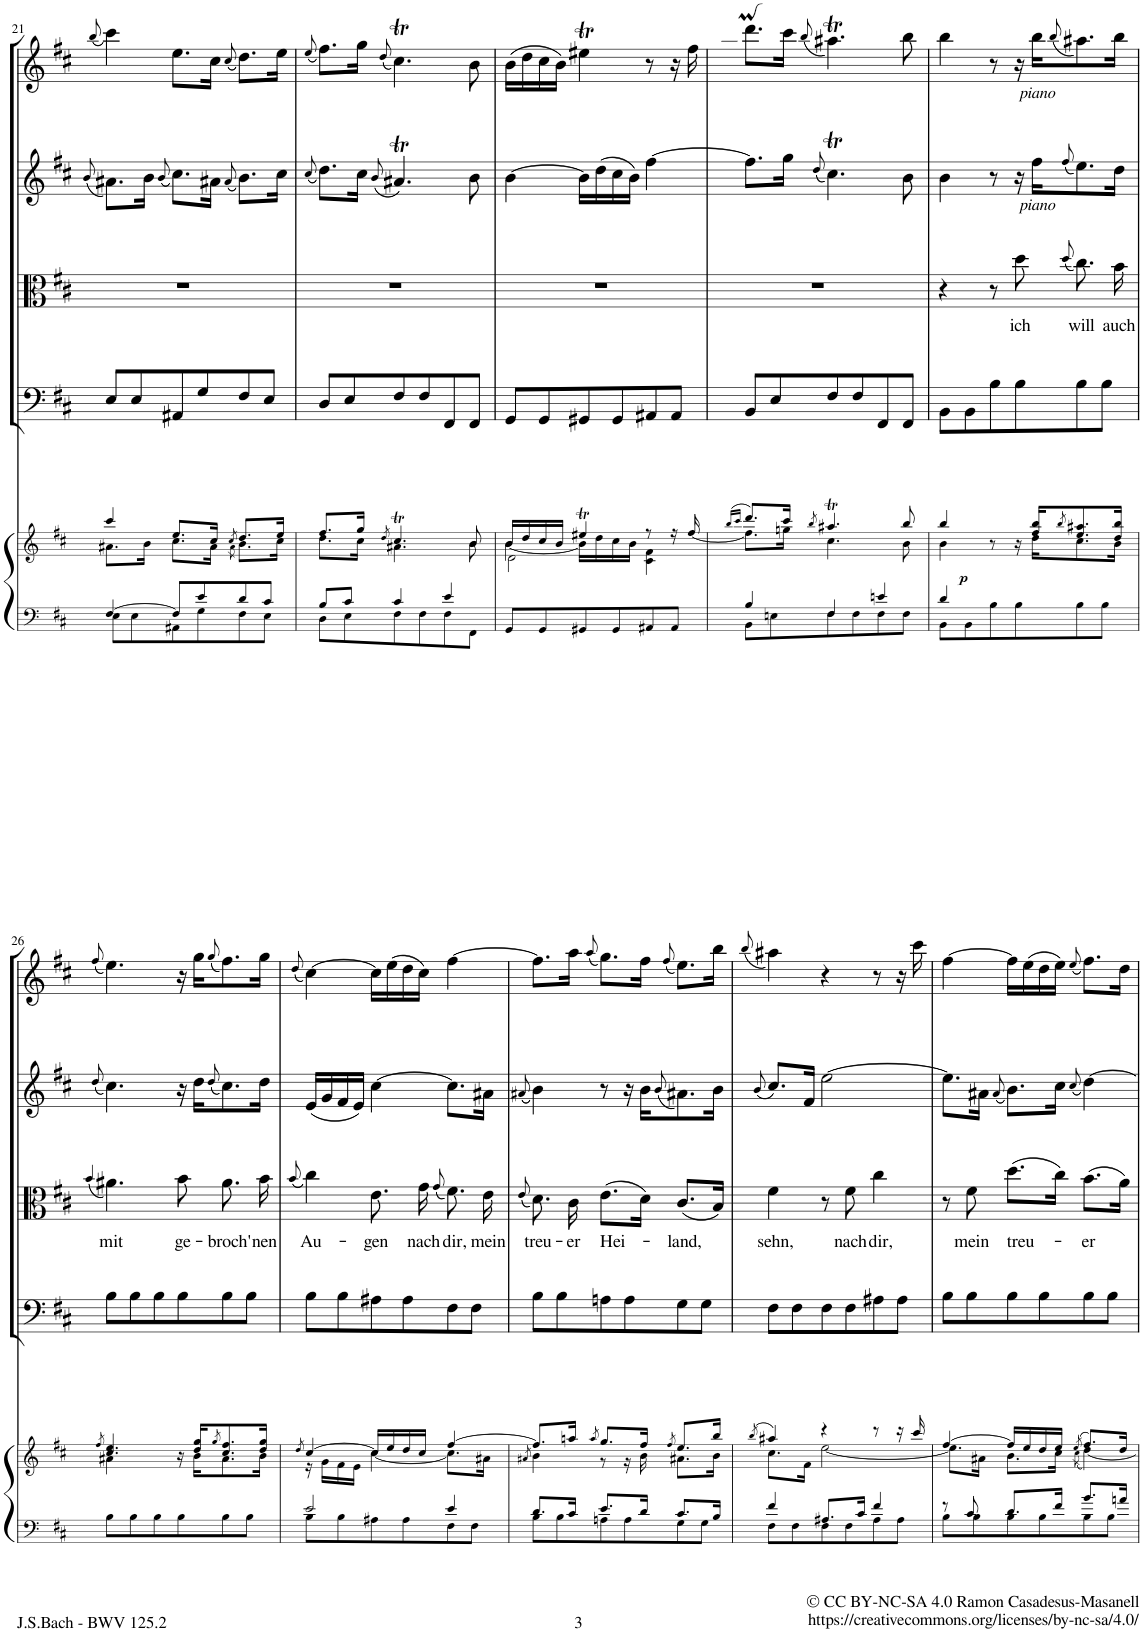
**kern	**kern	**dynam	**kern	**kern	**text	**kern	**dynam	**kern	**dynam
*part5	*part5	*part5	*part4	*part3	*part3	*part2	*part2	*part1	*part1
*staff6	*staff5	*staff5/6	*staff4	*staff3	*staff3	*staff2	*staff2	*staff1	*staff1
*I"Piano reduction	*	*	*I"Continuo	*I"Alto	*	*I"Oboe d'amore	*	*I"Flauto traverso	*
*I'Pno	*	*	*	*	*	*I'Ob	*	*I'Fl	*
!!LO:PB:g=z
*clefF4	*clefG2	*	*clefF4	*clefC3	*	*clefG2	*	*clefG2	*
*k[f#c#]	*k[f#c#]	*	*k[f#c#]	*k[f#c#]	*	*k[f#c#]	*	*k[f#c#]	*
*M3/4	*M3/4	*	*M3/4	*M3/4	*	*M3/4	*	*M3/4	*
=21	=21	=21	=21	=21	=21	=21	=21	=21	=21
.	.	.	.	.	.	(8qb/	.	(8qbb/	.
*^	*^	*	*	*	*	*	*	*	*
[4F#/	8E\L	4ccc#/	8.a#X\L	.	8E/L	2.r	.	8.a#X\L)	.	4ccc#\)	.
.	8E\	.	.	.	8E/	.	.	.	.	.	.
.	.	.	16b\Jk	.	.	.	.	16b\Jk	.	.	.
.	.	.	.	.	.	.	.	(8qb/	.	.	.
8F#/L]	8AA#X\	8.ee/L	8.cc#\L	.	8AA#X/	.	.	8.cc#\L)	.	8.ee\L	.
8e/	8G\	.	.	.	8G/	.	.	.	.	.	.
.	.	16cc#/Jk	16a#\Jk	.	.	.	.	16a#X\Jk	.	16cc#\Jk	.
.	.	8qcc#/	8qa#\	.	.	.	.	(8qa#/	.	(8qcc#/	.
8d/	8F#\	8.dd/L	8.b\L	.	8F#/	.	.	8.b\L)	.	8.dd\L)	.
8c#/J	8E\J	.	.	.	8E/J	.	.	.	.	.	.
.	.	16ee/Jk	16cc#\Jk	.	.	.	.	16cc#\Jk	.	16ee\Jk	.
=22	=22	=22	=22	=22	=22	=22	=22	=22	=22	=22	=22
.	.	.	.	.	.	.	.	(8qcc#/	.	(8qee/	.
8B/L	8D\L	8.ff#/L	8.dd\L	.	8D/L	2.r	.	8.dd\L)	.	8.ff#\L)	.
8c#/J	8E\	.	.	.	8E/	.	.	.	.	.	.
.	.	16gg/Jk	16cc#\Jk	.	.	.	.	16cc#\Jk	.	16gg\Jk	.
.	.	8qdd/	.	.	.	.	.	(8qb/	.	(8qdd/	.
4c#/	8F#\	4.cc#t/	4.a#X\	.	8F#/	.	.	4.a#Xt/)	.	4.cc#t\)	.
.	8F#\	.	.	.	8F#/	.	.	.	.	.	.
4e/	8F#\	.	.	.	8FF#/	.	.	.	.	.	.
.	8FF#\J	8b/	8b\	.	8FF#/J	.	.	8b\	.	8b\	.
*v	*v	*	*	*	*	*	*	*	*	*	*
=23	=23	=23	=23	=23	=23	=23	=23	=23	=23	=23
*	*	*^	*	*	*	*	*	*	*	*
8GG/L	16b/LL	[4b\	2d\	.	8GG/L	2.r	.	[4b\	.	(16b\LL	.
.	16dd/	.	.	.	.	.	.	.	.	16dd\	.
8GG/	16cc#/	.	.	.	8GG/	.	.	.	.	16cc#\	.
.	16b/JJ	.	.	.	.	.	.	.	.	16b\JJ)	.
8GG#X/	4ee#Xt/	16b\LL]	.	.	8GG#X/	.	.	16b\LL]	.	4ee#Xt\	.
.	.	16dd\	.	.	.	.	.	(16dd\	.	.	.
8GG#/	.	16cc#\	.	.	8GG#/	.	.	16cc#\	.	.	.
.	.	16b\JJ	.	.	.	.	.	16b\JJ)	.	.	.
8AA#X/	8r	4c#\ 4f#\	4ryy	.	8AA#X/	.	.	[4ff#\	.	8r	.
8AA#/J	16r	.	.	.	8AA#/J	.	.	.	.	16r	.
.	[<16ff#/	.	.	.	.	.	.	.	.	16ff#\	.
*	*v	*v	*v	*	*	*	*	*	*	*	*
=24	=24	=24	=24	=24	=24	=24	=24	=24	=24
.	(>16qbb/LL	.	.	.	.	.	.	.	.
.	16qccc#/JJ	.	.	.	.	.	.	.	.
*^	*^	*	*	*	*	*	*	*	*
4B/	8BB\L	8.ddd/L)	8.ff#\L]	.	8BB/L	2.r	.	8.ff#\L]	.	8.ddd\L	.
.	8En\	.	.	.	8E/	.	.	.	.	.	.
.	.	16ccc#/Jk	16ggn\Jk	.	.	.	.	16gg\Jk	.	16ccc#\Jk	.
.	.	8qbb/	.	.	.	.	.	(8qdd/	.	(8qbb/	.
4F#/	8F#\	4.aa#Xt/	4.cc#\	.	8F#/	.	.	4.cc#t\)	.	4.aa#Xt\)	.
.	8F#\	.	.	.	8F#/	.	.	.	.	.	.
4en/	8F#\	.	.	.	8FF#/	.	.	.	.	.	.
.	8F#\J	8bb/	8b\	.	8FF#/J	.	.	8b\	.	8bb\	.
=25	=25	=25	=25	=25	=25	=25	=25	=25	=25	=25	=25
!	!	!	!	!LO:DY:b	!	!	!	!	!	!	!
4d/	8BB\L	4bb/	4b\	p	8BB\L	4r	.	4b\	.	4bb\	.
.	8BB\	.	.	.	8BB\	.	.	.	.	.	.
4ryy	8B\	8r	8ryy	.	8B\	8r	.	8r	.	8r	.
!	!	!	!	!	!	!	!LO:LY:b	!	!	!	!
.	8B\	16r	16ryy	.	8B\	8dd\	ich	16r	.	16r	.
!	!	!	!	!	!	!	!	!	!LO:DY:b	!	!LO:DY:b
.	.	16ff#/ 16bb/KL	16dd\KL	.	.	.	.	16ff#\KL	other-dynamics	16bb\KL	other-dynamics
.	.	8qbb/	.	.	.	(8qdd/	.	(8qff#/	.	(8qbb/	.
!	!	!	!	!	!	!	!LO:LY:b	!	!	!	!
4ryy	8B\	8.ee/ 8.aa#X/	8.cc#\	.	8B\	8.cc#\)	will	8.ee\)	.	8.aa#X\)	.
.	8B\J	.	.	.	8B\J	.	.	.	.	.	.
!	!	!	!	!	!	!	!LO:LY:b	!	!	!	!
.	.	16dd/ 16bb/Jk	16b\Jk	.	.	16b\	auch	16dd\Jk	.	16bb\Jk	.
*v	*v	*	*	*	*	*	*	*	*	*	*
!!LO:LB:g=z
=26	=26	=26	=26	=26	=26	=26	=26	=26	=26	=26
.	8qff#/	.	.	.	(4qb/	.	(8qdd/	.	(8qff#/	.
!	!	!	!	!	!	!LO:LY:b	!	!	!	!
8B\L	4.cc#/ 4.ee/	4a#X\	.	8B\L	4.a#X\)	mit	4.cc#\)	.	4.ee\)	.
8B\	.	.	.	8B\	.	.	.	.	.	.
8B\	.	8ryy	.	8B\	.	.	.	.	.	.
!	!	!	!	!	!	!LO:LY:b	!	!	!	!
8B\	16r	16ryy	.	8B\	8b\	ge-	16r	.	16r	.
.	16dd/ 16gg/KL	16b\KL	.	.	.	.	16dd\KL	.	16gg\KL	.
.	8qgg/	.	.	.	.	.	(8qdd/	.	(8qgg/	.
!	!	!	!	!	!	!LO:LY:b	!	!	!	!
8B\	8.cc#/ 8.ff#/	8.a#\	.	8B\	8.a#\	-broch'-	8.cc#\)	.	8.ff#\)	.
8B\J	.	.	.	8B\J	.	.	.	.	.	.
!	!	!	!	!	!	!LO:LY:b	!	!	!	!
.	16dd/ 16gg/Jk	16b\Jk	.	.	16b\	-nen	16dd\Jk	.	16gg\Jk	.
=27	=27	=27	=27	=27	=27	=27	=27	=27	=27	=27
.	8qdd/	.	.	.	(8qb/	.	.	.	(8qdd/	.
*^	*	*	*	*	*	*	*	*	*	*
!	!	!	!	!	!	!	!LO:LY:b	!	!	!	!
2e/	8B\L	[4cc#/	16r	.	8B\L	4cc#\)	Au-	(16e/LL	.	[4cc#\)	.
.	.	.	16g\LL	.	.	.	.	16g/	.	.	.
.	8B\	.	16f#\	.	8B\	.	.	16f#/	.	.	.
.	.	.	16e\JJ	.	.	.	.	16e/JJ)	.	.	.
!	!	!	!	!	!	!	!LO:LY:b	!	!	!	!
.	8A#X\	16cc#/LL]	[4cc#\	.	8A#X\	8.e\	-gen	[4cc#\	.	16cc#\LL]	.
.	.	16ee/	.	.	.	.	.	.	.	(16ee\	.
.	8A#\	16dd/	.	.	8A#\	.	.	.	.	16dd\	.
!	!	!	!	!	!	!	!LO:LY:b	!	!	!	!
.	.	16cc#/JJ	.	.	.	16g\	nach	.	.	16cc#\JJ)	.
.	.	.	.	.	.	(8qg/	.	.	.	.	.
!	!	!	!	!	!	!	!LO:LY:b	!	!	!	!
4e/	8F#\	[4ff#/	8.cc#\L]	.	8F#\	8.f#\)	dir,	8.cc#\L]	.	[4ff#\	.
.	8F#\J	.	.	.	8F#\J	.	.	.	.	.	.
!	!	!	!	!	!	!	!LO:LY:b	!	!	!	!
.	.	.	16a#X\Jk	.	.	16e\	mein	16a#X\Jk	.	.	.
=28	=28	=28	=28	=28	=28	=28	=28	=28	=28	=28	=28
.	.	.	8qa#X/	.	.	(8qe/	.	(8qa#X/	.	.	.
!	!	!	!	!	!	!	!LO:LY:b	!	!	!	!
8.d/L	8B\L	8.ff#/L]	4b\	.	8B\L	8.d\)	treu-	4b\)	.	8.ff#\L]	.
.	8B\	.	.	.	8B\	.	.	.	.	.	.
!	!	!	!	!	!	!	!LO:LY:b	!	!	!	!
16c#/Jk	.	16aan/Jk	.	.	.	16c#\	-er	.	.	16aa\Jk	.
.	.	8qaa/	.	.	.	.	.	.	.	(8qaa/	.
!	!	!	!	!	!	!	!LO:LY:b	!	!	!	!
8.e/L	8An\	8.gg/L	8r	.	8An\	(8.e\L	Hei-	8r	.	8.gg\L)	.
.	8A\	.	16r	.	8A\	.	.	16r	.	.	.
16d/Jk	.	16ff#/Jk	16b\	.	.	16d\Jk)	.	16b\KL	.	16ff#\Jk	.
.	.	8qff#/	.	.	.	.	.	(8qb/	.	(8qff#/	.
!	!	!	!	!	!	!	!LO:LY:b	!	!	!	!
8.c#/L	8G\	8.ee/L	8.a#X\L	.	8G\	(8.c#/L	-land,	8.a#X\)	.	8.ee\L)	.
.	8G\J	.	.	.	8G\J	.	.	.	.	.	.
16B/Jk	.	16bb/Jk	16b\Jk	.	.	16B/Jk)	.	16b\Jk	.	16bb\Jk	.
=29	=29	=29	=29	=29	=29	=29	=29	=29	=29	=29	=29
.	.	(8qbb/	.	.	.	.	.	(8qb/	.	(8qbb/	.
!	!	!	!	!	!	!	!LO:LY:b	!	!	!	!
4f#/	8F#\L	4aa#X/)	8.cc#\L	.	8F#\L	4f#\	sehn,	8.cc#/L)	.	4aa#X\)	.
.	8F#\	.	.	.	8F#\	.	.	.	.	.	.
.	.	.	16f#\Jk	.	.	.	.	16f#/Jk	.	.	.
8.A#X/L	8F#\	4r	[2ee\	.	8F#\	8r	.	[2ee\	.	4r	.
!	!	!	!	!	!	!	!LO:LY:b	!	!	!	!
.	8F#\	.	.	.	8F#\	8f#\	nach	.	.	.	.
16c#/Jk	.	.	.	.	.	.	.	.	.	.	.
!	!	!	!	!	!	!	!LO:LY:b	!	!	!	!
4f#/	8A#\	8r	.	.	8A#X\	4cc#\	dir,	.	.	8r	.
.	8A#\J	16r	.	.	8A#\J	.	.	.	.	16r	.
.	.	16ccc#/	.	.	.	.	.	.	.	16ccc#\	.
=30	=30	=30	=30	=30	=30	=30	=30	=30	=30	=30	=30
8r	8B\L	[4ff#/	8.ee\L]	.	8B\L	8r	.	8.ee\L]	.	[4ff#\	.
!	!	!	!	!	!	!	!LO:LY:b	!	!	!	!
8c#/	8B\	.	.	.	8B\	8f#\	mein	.	.	.	.
.	.	.	16a#X\Jk	.	.	.	.	16a#X\Jk	.	.	.
.	.	.	.	.	.	.	.	(8qa#/	.	.	.
!	!	!	!	!	!	!	!LO:LY:b	!	!	!	!
8.d/L	8B\	16ff#/LL]	8.b\L	.	8B\	(8.dd\L	treu-	8.b\L)	.	16ff#\LL]	.
.	.	16ee/	.	.	.	.	.	.	.	(16ee\	.
.	8B\	16dd/	.	.	8B\	.	.	.	.	16dd\	.
16f#/Jk	.	16ee/JJ	16cc#\Jk	.	.	16cc#\Jk)	.	16cc#\Jk	.	16ee\JJ)	.
.	.	(>8qee/	(<8qcc#\	.	.	.	.	(8qcc#/	.	(8qee/	.
!	!	!	!	!	!	!	!LO:LY:b	!	!	!	!
8.b/L	8B\	8.ff#/L)	[4dd\)	.	8B\	(8.b\L	-er	[4dd\)	.	8.ff#\L)	.
.	8B\J	.	.	.	8B\J	.	.	.	.	.	.
16an/Jk	.	16dd/Jk	.	.	.	16a\Jk)	.	.	.	16dd\Jk	.
*v	*v	*	*	*	*	*	*	*	*	*	*
*	*v	*v	*	*	*	*	*	*	*	*
=	=	=	=	=	=	=	=	=	=
*-	*-	*-	*-	*-	*-	*-	*-	*-	*-
